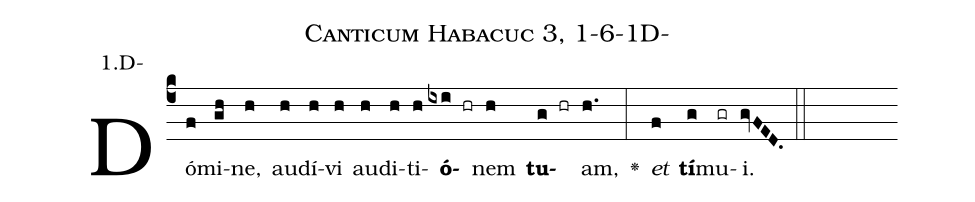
name: Canticum Habacuc 3, 1-6-1D-;
annotation: 1.D-;
%%
(c4)Dó(f)mi(gh)ne,(h) au(h)dí(h)vi(h) au(h)di(h)ti(h)<b>ó</b>(ixi hr)nem(h) <b>tu</b>(g hr)am,(h.) <v>\greheightstar</v>(:) <i>et</i>(f) <b>tí</b>(g)mu(gr)i.(gvFED.) (::)


%E(h) u(h) o(g) u(f) a(g) e.(gvFED.) (::)
